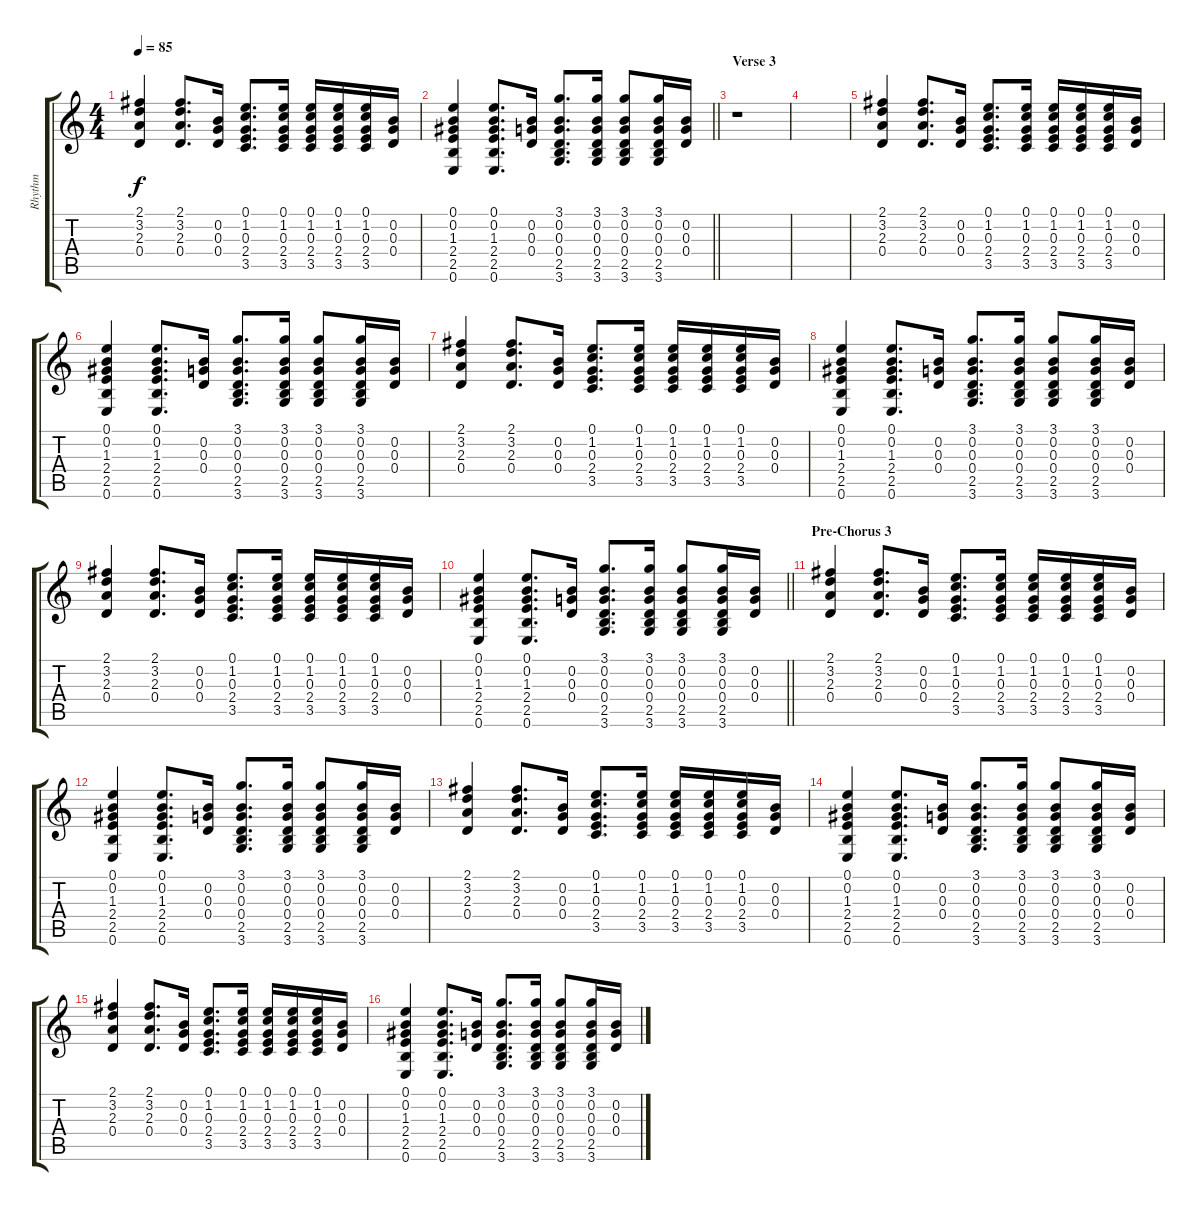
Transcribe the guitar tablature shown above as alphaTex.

\track ("Rhythm" "Rhythm") {instrument overdrivenguitar}
\staff {score tabs}
\tuning (E4 B3 G3 D3 A2 E2) {hide}
\ts (4 4)
\tempo 85
\clef g2
\ks c
(2.1 3.2 2.3 0.4).4{dy f} (2.1 3.2 2.3 0.4).8{d} (0.2 0.3 0.4).16 (0.1 1.2 0.3 2.4 3.5).8{d} (0.1 1.2 0.3 2.4 3.5).16 (0.1 1.2 0.3 2.4 3.5).16 (0.1 1.2 0.3 2.4 3.5).16 (0.1 1.2 0.3 2.4 3.5).16 (0.2 0.3 0.4).16 |
\barLineRight lightlight
(0.1 0.2 1.3 2.4 2.5 0.6).4 (0.1 0.2 1.3 2.4 2.5 0.6).8{d} (0.2 0.3 0.4).16 (3.1 0.2 0.3 0.4 2.5 3.6).8{d} (3.1 0.2 0.3 0.4 2.5 3.6).16 (3.1 0.2 0.3 0.4 2.5 3.6).8 (3.1 0.2 0.3 0.4 2.5 3.6).16 (0.2 0.3 0.4).16 |
\section ("" "Verse 3")
r.1{instrument electricguitarclean} |
|
(2.1 3.2 2.3 0.4).4 (2.1 3.2 2.3 0.4).8{d} (0.2 0.3 0.4).16 (0.1 1.2 0.3 2.4 3.5).8{d} (0.1 1.2 0.3 2.4 3.5).16 (0.1 1.2 0.3 2.4 3.5).16 (0.1 1.2 0.3 2.4 3.5).16 (0.1 1.2 0.3 2.4 3.5).16 (0.2 0.3 0.4).16 |
(0.1 0.2 1.3 2.4 2.5 0.6).4 (0.1 0.2 1.3 2.4 2.5 0.6).8{d} (0.2 0.3 0.4).16 (3.1 0.2 0.3 0.4 2.5 3.6).8{d} (3.1 0.2 0.3 0.4 2.5 3.6).16 (3.1 0.2 0.3 0.4 2.5 3.6).8 (3.1 0.2 0.3 0.4 2.5 3.6).16 (0.2 0.3 0.4).16 |
(2.1 3.2 2.3 0.4).4 (2.1 3.2 2.3 0.4).8{d} (0.2 0.3 0.4).16 (0.1 1.2 0.3 2.4 3.5).8{d} (0.1 1.2 0.3 2.4 3.5).16 (0.1 1.2 0.3 2.4 3.5).16 (0.1 1.2 0.3 2.4 3.5).16 (0.1 1.2 0.3 2.4 3.5).16 (0.2 0.3 0.4).16 |
(0.1 0.2 1.3 2.4 2.5 0.6).4 (0.1 0.2 1.3 2.4 2.5 0.6).8{d} (0.2 0.3 0.4).16 (3.1 0.2 0.3 0.4 2.5 3.6).8{d} (3.1 0.2 0.3 0.4 2.5 3.6).16 (3.1 0.2 0.3 0.4 2.5 3.6).8 (3.1 0.2 0.3 0.4 2.5 3.6).16 (0.2 0.3 0.4).16 |
(2.1 3.2 2.3 0.4).4 (2.1 3.2 2.3 0.4).8{d} (0.2 0.3 0.4).16 (0.1 1.2 0.3 2.4 3.5).8{d} (0.1 1.2 0.3 2.4 3.5).16 (0.1 1.2 0.3 2.4 3.5).16 (0.1 1.2 0.3 2.4 3.5).16 (0.1 1.2 0.3 2.4 3.5).16 (0.2 0.3 0.4).16 |
\barLineRight lightlight
(0.1 0.2 1.3 2.4 2.5 0.6).4 (0.1 0.2 1.3 2.4 2.5 0.6).8{d} (0.2 0.3 0.4).16 (3.1 0.2 0.3 0.4 2.5 3.6).8{d} (3.1 0.2 0.3 0.4 2.5 3.6).16 (3.1 0.2 0.3 0.4 2.5 3.6).8 (3.1 0.2 0.3 0.4 2.5 3.6).16 (0.2 0.3 0.4).16 |
\section ("" "Pre-Chorus 3")
(2.1 3.2 2.3 0.4).4{instrument overdrivenguitar} (2.1 3.2 2.3 0.4).8{d} (0.2 0.3 0.4).16 (0.1 1.2 0.3 2.4 3.5).8{d} (0.1 1.2 0.3 2.4 3.5).16 (0.1 1.2 0.3 2.4 3.5).16 (0.1 1.2 0.3 2.4 3.5).16 (0.1 1.2 0.3 2.4 3.5).16 (0.2 0.3 0.4).16 |
(0.1 0.2 1.3 2.4 2.5 0.6).4 (0.1 0.2 1.3 2.4 2.5 0.6).8{d} (0.2 0.3 0.4).16 (3.1 0.2 0.3 0.4 2.5 3.6).8{d} (3.1 0.2 0.3 0.4 2.5 3.6).16 (3.1 0.2 0.3 0.4 2.5 3.6).8 (3.1 0.2 0.3 0.4 2.5 3.6).16 (0.2 0.3 0.4).16 |
(2.1 3.2 2.3 0.4).4 (2.1 3.2 2.3 0.4).8{d} (0.2 0.3 0.4).16 (0.1 1.2 0.3 2.4 3.5).8{d} (0.1 1.2 0.3 2.4 3.5).16 (0.1 1.2 0.3 2.4 3.5).16 (0.1 1.2 0.3 2.4 3.5).16 (0.1 1.2 0.3 2.4 3.5).16 (0.2 0.3 0.4).16 |
(0.1 0.2 1.3 2.4 2.5 0.6).4 (0.1 0.2 1.3 2.4 2.5 0.6).8{d} (0.2 0.3 0.4).16 (3.1 0.2 0.3 0.4 2.5 3.6).8{d} (3.1 0.2 0.3 0.4 2.5 3.6).16 (3.1 0.2 0.3 0.4 2.5 3.6).8 (3.1 0.2 0.3 0.4 2.5 3.6).16 (0.2 0.3 0.4).16 |
(2.1 3.2 2.3 0.4).4 (2.1 3.2 2.3 0.4).8{d} (0.2 0.3 0.4).16 (0.1 1.2 0.3 2.4 3.5).8{d} (0.1 1.2 0.3 2.4 3.5).16 (0.1 1.2 0.3 2.4 3.5).16 (0.1 1.2 0.3 2.4 3.5).16 (0.1 1.2 0.3 2.4 3.5).16 (0.2 0.3 0.4).16 |
(0.1 0.2 1.3 2.4 2.5 0.6).4 (0.1 0.2 1.3 2.4 2.5 0.6).8{d} (0.2 0.3 0.4).16 (3.1 0.2 0.3 0.4 2.5 3.6).8{d} (3.1 0.2 0.3 0.4 2.5 3.6).16 (3.1 0.2 0.3 0.4 2.5 3.6).8 (3.1 0.2 0.3 0.4 2.5 3.6).16 (0.2 0.3 0.4).16
